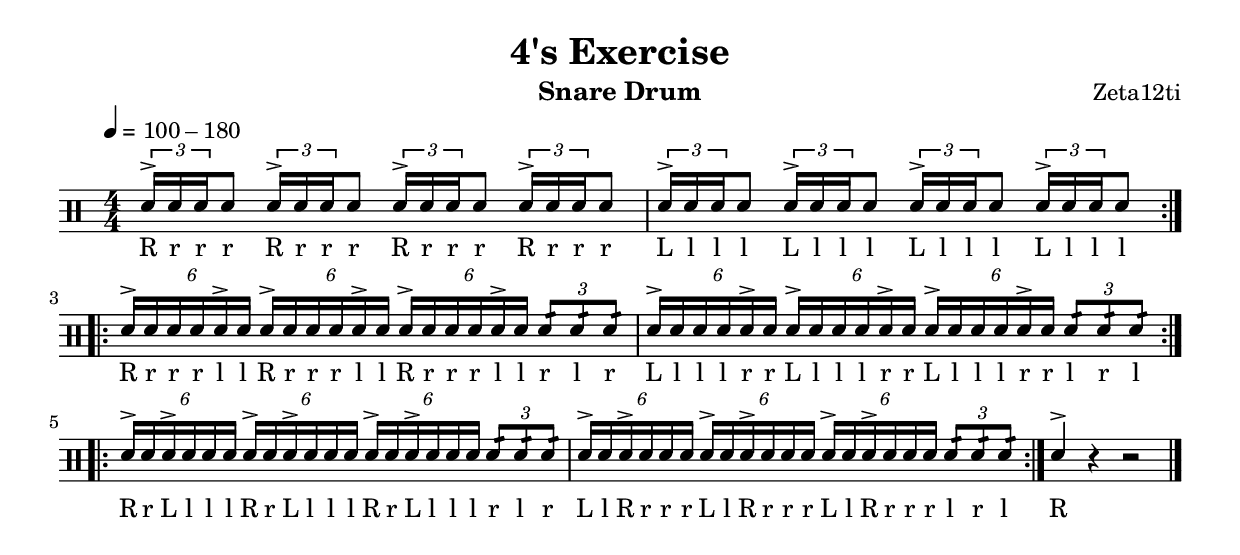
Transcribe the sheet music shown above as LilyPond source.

\version "2.18.2"

% Created on 2017-02-23.

% NOTE: UNCOMMENT THIS FOR THE FINAL DRAFT
% This will remove links in the pdf file, producing a smaller file and
% reducing the possibility of personal info being leaked
\pointAndClickOff

\version "2.18.2"
\language "english"

% Why do you assume I'm Dutch?
\include "english.ly"

% remove footer
\header {
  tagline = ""
}


\include "snare-init.ly"

\header {
    title = "4's Exercise"
    composer = "Zeta12ti"
    arranger = ""
    instrument = "Snare Drum"
}

snarenotes = \drummode {
    \compressFullBarRests
    \tempo 4 = 100-180
    \time 4/4
    \repeat volta 2 {
    \tuplet 3/2 { sn16-> sn sn } sn8 \tuplet 3/2 { sn16-> sn sn } sn8
    \tuplet 3/2 { sn16-> sn sn } sn8 \tuplet 3/2 { sn16-> sn sn } sn8
    
    \tuplet 3/2 { sn16-> sn sn } sn8 \tuplet 3/2 { sn16-> sn sn } sn8
    \tuplet 3/2 { sn16-> sn sn } sn8 \tuplet 3/2 { sn16-> sn sn } sn8
    
    }
    
    \repeat volta 2 {
    \tuplet 6/4 {sn16-> sn sn sn sn-> sn } \tuplet 6/4 {sn16-> sn sn sn sn-> sn }
    \tuplet 6/4 {sn16-> sn sn sn sn-> sn } \tuplet 3/2 {sn8:16 sn: sn: }
    
    \tuplet 6/4 {sn16-> sn sn sn sn-> sn } \tuplet 6/4 {sn16-> sn sn sn sn-> sn }
    \tuplet 6/4 {sn16-> sn sn sn sn-> sn } \tuplet 3/2 {sn8:16 sn: sn: }
    }
    
    \repeat volta 2 {
    \tuplet 6/4 {sn16-> sn sn-> sn sn sn } \tuplet 6/4 {sn16-> sn sn-> sn sn sn }
    \tuplet 6/4 {sn16-> sn sn-> sn sn sn } \tuplet 3/2 {sn8:16 sn: sn: }
    
    \tuplet 6/4 {sn16-> sn sn-> sn sn sn } \tuplet 6/4 {sn16-> sn sn-> sn sn sn }
    \tuplet 6/4 {sn16-> sn sn-> sn sn sn } \tuplet 3/2 {sn8:16 sn: sn: }
    }
    
    sn4-> r4 r2
    \bar "|."
}

sticking = \lyricmode {
    R r r r R r r r R r r r R r r r
    L l l l L l l l L l l l L l l l
    
    R r r r l l R r r r l l R r r r l l r l r
    L l l l r r L l l l r r L l l l r r l r l
    
    R r L l l l R r L l l l R r L l l l r l r
    L l R r r r L l R r r r L l R r r r l r l
    
    R
}

\score {
    \new DrumStaff {
        
        <<
            \new DrumVoice = "snare" {\snarenotes}
            \new Lyrics \lyricsto "snare" {\sticking}
        >>
    }
}
